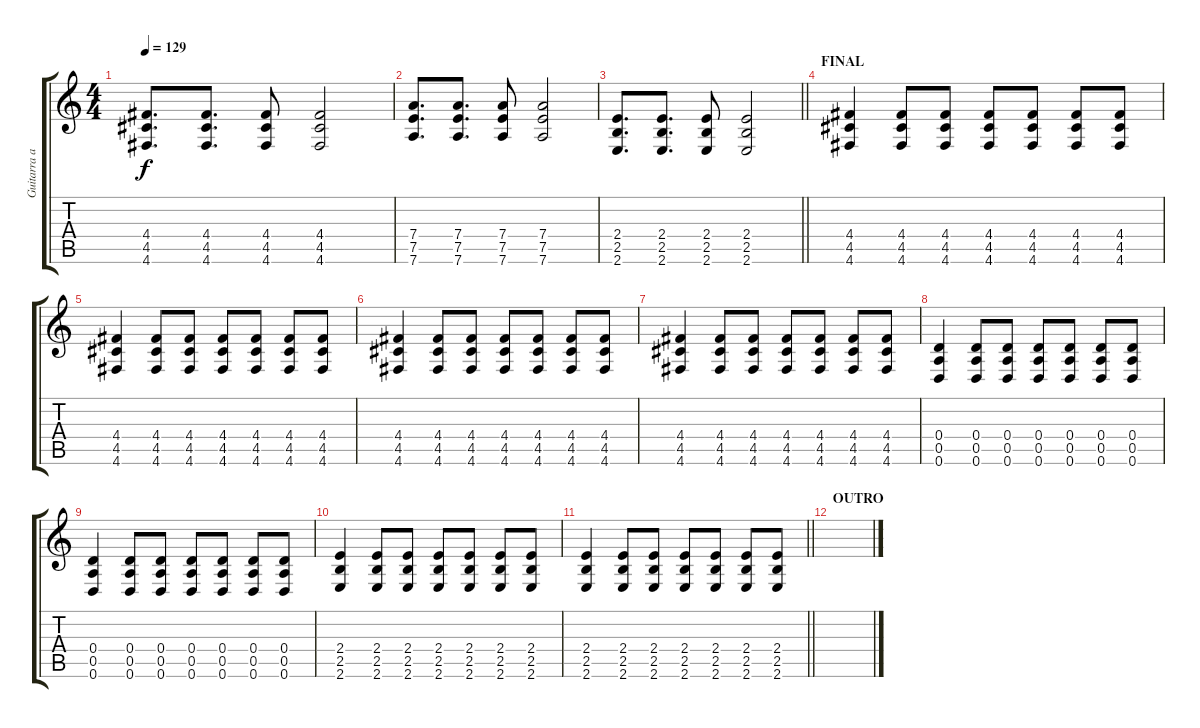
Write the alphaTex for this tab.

\track ("Guitarra acompañamiento" "Guitarra a") {instrument acousticguitarsteel}
\staff {score tabs}
\tuning (E4 B3 G3 D3 A2 D2) {hide}
\ts (4 4)
\tempo 129
\clef g2
\ks c
(4.4 4.5 4.6).8{d dy f} (4.4 4.5 4.6).8{d} (4.4 4.5 4.6).8 (4.4 4.5 4.6).2 |
(7.4 7.5 7.6).8{d} (7.4 7.5 7.6).8{d} (7.4 7.5 7.6).8 (7.4 7.5 7.6).2 |
\barLineRight lightlight
(2.4 2.5 2.6).8{d} (2.4 2.5 2.6).8{d} (2.4 2.5 2.6).8 (2.4 2.5 2.6).2 |
\section ("" "FINAL")
(4.4 4.5 4.6).4 (4.4 4.5 4.6).8 (4.4 4.5 4.6).8 (4.4 4.5 4.6).8 (4.4 4.5 4.6).8 (4.4 4.5 4.6).8 (4.4 4.5 4.6).8 |
(4.4 4.5 4.6).4 (4.4 4.5 4.6).8 (4.4 4.5 4.6).8 (4.4 4.5 4.6).8 (4.4 4.5 4.6).8 (4.4 4.5 4.6).8 (4.4 4.5 4.6).8 |
(4.4 4.5 4.6).4 (4.4 4.5 4.6).8 (4.4 4.5 4.6).8 (4.4 4.5 4.6).8 (4.4 4.5 4.6).8 (4.4 4.5 4.6).8 (4.4 4.5 4.6).8 |
(4.4 4.5 4.6).4 (4.4 4.5 4.6).8 (4.4 4.5 4.6).8 (4.4 4.5 4.6).8 (4.4 4.5 4.6).8 (4.4 4.5 4.6).8 (4.4 4.5 4.6).8 |
(0.4 0.5 0.6).4 (0.4 0.5 0.6).8 (0.4 0.5 0.6).8 (0.4 0.5 0.6).8 (0.4 0.5 0.6).8 (0.4 0.5 0.6).8 (0.4 0.5 0.6).8 |
(0.4 0.5 0.6).4 (0.4 0.5 0.6).8 (0.4 0.5 0.6).8 (0.4 0.5 0.6).8 (0.4 0.5 0.6).8 (0.4 0.5 0.6).8 (0.4 0.5 0.6).8 |
(2.4 2.5 2.6).4 (2.4 2.5 2.6).8 (2.4 2.5 2.6).8 (2.4 2.5 2.6).8 (2.4 2.5 2.6).8 (2.4 2.5 2.6).8 (2.4 2.5 2.6).8 |
\barLineRight lightlight
(2.4 2.5 2.6).4 (2.4 2.5 2.6).8 (2.4 2.5 2.6).8 (2.4 2.5 2.6).8 (2.4 2.5 2.6).8 (2.4 2.5 2.6).8 (2.4 2.5 2.6).8 |
\section ("" "OUTRO")
